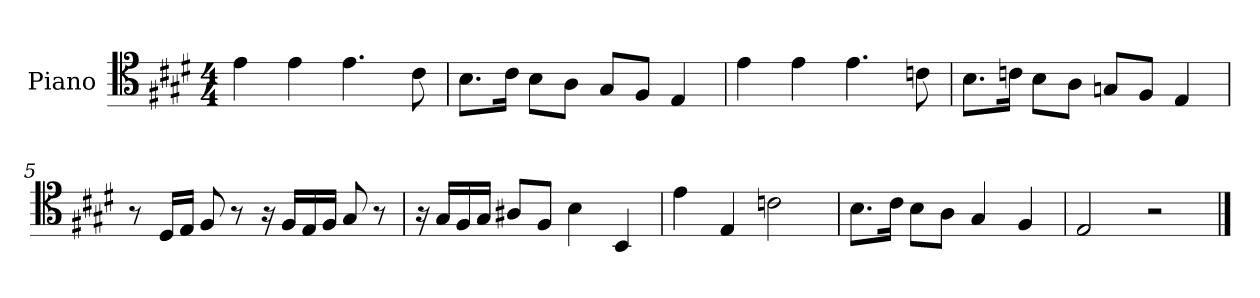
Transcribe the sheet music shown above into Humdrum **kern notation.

**kern
*part1
*staff1
*I"Piano
*I'Pno.
*clefC4
*k[f#c#g#d#]
*M4/4
=1
4e\
4e\
4.e\
8c#\
=2
8.B\L
16c#\Jk
8B\L
8A\J
8G#/L
8F#/J
4E/
=3
4e\
4e\
4.e\
8cn\
=4
8.B\L
16cn\Jk
8B\L
8A\J
8Gn/L
8F#/J
4E/
=5
8r
16D#/LL
16E/JJ
8F#/
8r
16r
16F#/LL
16E/
16F#/JJ
8G#/
8r
!!LO:LB:g=z
=6
16r
16G#/LL
16F#/
16G#/JJ
8A#X/L
8F#/J
4B\
4BB/
=7
4e\
4E/
2cn\
=8
8.B\L
16c#\Jk
8B\L
8A\J
4G#/
4F#/
=9
2E/
2r
==
*-
